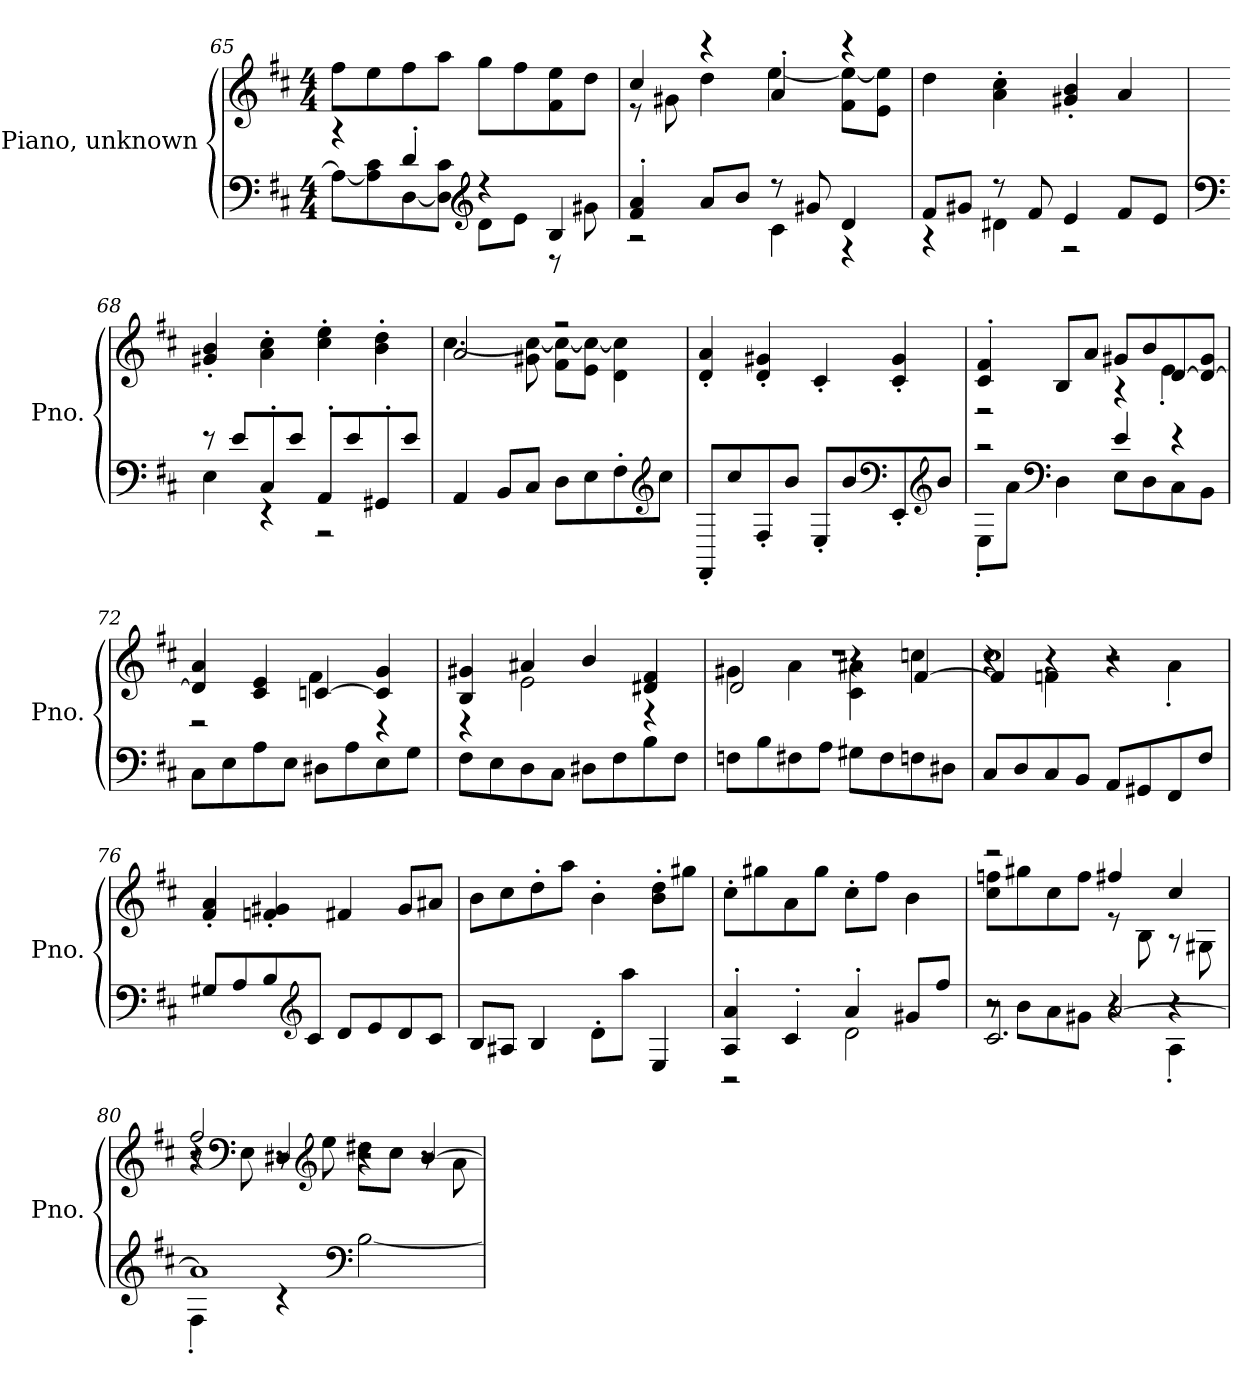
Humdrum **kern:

**kern	**kern
*part1	*part1
*staff2	*staff1
*I"Piano, unknown	*
*I'Pno.	*
!!LO:LB:g=z
*clefF4	*clefG2
*k[f#c#]	*k[f#c#]
*M4/4	*M4/4
=65	=65
*^	*
4r	8A\L_	8ff#\L
.	8A\] 8c#\	8ee\
4d'/	[8D\	8ff#\
.	8D\] 8c#\J	8aa\J
*clefG2	*	*
4r	8d\L	8gg\L
.	8e\J	8ff#\
4B/	8r	8f#\ 8ee\
.	8g#X\	8dd\J
=66	=66	=66
*	*	*^
4f#/' 4a/'	2r	4cc#/	8r
.	.	.	8g#X\
8a/L	.	4r	4dd\
8b/J	.	.	.
8r	4c#\	4a'/	[4ee\
8g#X/	.	.	.
4d/	4r	4r	8f#\ 8ee\_L
.	.	.	8e\ 8ee\]J
*	*	*v	*v
=67	=67	=67
8f#/L	4r	4dd\
8g#X/J	.	.
8r	4d#X\	4a\' 4cc#\'
8f#/	.	.
4e/	2r	4g#X/' 4b/'
8f#/L	.	4a/
8e/J	.	.
!!LO:LB:g=z
=68	=68	=68
*clefF4	*	*
8r	4E\	4g#X/' 4b/'
8e/L	.	.
8C#'/	4r	4a\' 4cc#\'
8e/J	.	.
8AA'/L	2r	4cc#\' 4ee\'
8e/	.	.
8GG#X'/	.	4b\' 4dd\'
8e/J	.	.
*v	*v	*
=69	=69
*	*^
4AA/	2a/	[4.cc#\
8BB/L	.	.
8C#/J	.	8g#X\ 8cc#\_
8D\L	2r	8f#\ 8cc#\_L
8E\	.	8e\ 8cc#\_J
8F#'\	.	4d\ 4cc#\]
*clefG2	*	*
8cc#\J	.	.
*	*v	*v
=70	=70
8FF#'/L	4d/' 4a/'
8cc#/	.
8F#'/	4d/' 4g#X/'
8b/J	.
8E'/L	4c#'/
8b/	.
*clefF4	*
8EE'/	4c#/' 4g#/'
*clefG2	*
8b/J	.
!!LO:LB:g=z
=71	=71
*^	*^
2r	8E'\L	4c#/' 4f#/'	2r
.	8a\J	.	.
*clefF4	*	*	*
.	4D\	8B/L	.
.	.	8a/J	.
4e/	8E\L	8g#X/L	4r
.	8D\	8b/	.
4r	8C#\	[8d/	4e'\
.	8BB\J	8d/_ 8g#/J	.
*v	*v	*	*
=72	=72	=72
8C#\L	4d/] 4a/	2r
8E\	.	.
8A\	4c#/ 4e/	.
8E\J	.	.
8D#X\L	[4cn/	4f#\
8A\	.	.
8E\	4c/] 4g/	4r
8G\J	.	.
=73	=73	=73
8F#\L	4B/ 4g#X/	4r
8E\	.	.
8D\	4a#X/	2e\
8C#\J	.	.
8D#X\L	4b/	.
8F#\	.	.
8B\	4d#X/ 4f#/	4r
8F#\J	.	.
=74	=74	=74
*	*	*^
8Fn\L	1r	4g#X\	2d/
8B\	.	.	.
8F#X\	.	4a\	.
8A\J	.	.	.
8G#X\L	.	4c#\ 4a#X\	4r
8F#\	.	.	.
8Fn\	.	4ccn\	[4f#/
8D#X\J	.	.	.
!!LO:LB:g=z	!!	!!
=75	=75	=75	=75
8C#/L	1cc#	4r	4f#/]
8D/	.	.	.
8C#/	.	4fn\	4r
8BB/J	.	.	.
8AA/L	.	4r	2r
8GG#X/	.	.	.
8FF#/	.	4a'\	.
8F#/J	.	.	.
*	*v	*v	*v
=76	=76
8G#X/L	4f#/' 4a/'
8A/	.
8B/	4fn/' 4g#X/'
*clefG2	*
8c#/J	.
8d/L	4f#X/
8e/	.
8d/	8g#/L
8c#/J	8a#X/J
=77	=77
8B/L	8b\L
8A#X/J	8cc#\
4B/	8dd'\
.	8aa\J
8d'\L	4b'\
8aa\J	.
4E/	8b\' 8dd\'L
.	8gg#X\J
=78	=78
*^	*
4A/' 4a/'	2r	8cc#'\L
.	.	8gg#X\
4c#'/	.	8a\
.	.	8gg#\J
4a'/	2d\	8cc#'\L
.	.	8ff#\J
8g#X/L	.	4b\
8ff#/J	.	.
!!LO:LB:g=z
=79	=79	=79
*	*^	*^
2r	8r	2.c#/	2r	8cc#\ 8ffn\L
.	8b\L	.	.	8gg#X\
.	8a\	.	.	8cc#\
.	8g#X\J	.	.	8ff\J
[2a/	4r	.	4ff#X/	8r
.	.	.	.	8B\
.	4A'\	4r	4cc#/	8r
.	.	.	.	8G#X\
*	*v	*v	*	*
=80	=80	=80	=80
*	*	*	*^
1a]	4F#'\	2ff#/	8r	4r
*	*	*clefF4	*	*
.	.	.	8E\	.
.	4r	.	8r	4D#X/
*	*	*clefG2	*	*
.	.	.	8ee\	.
*clefF4	*	*	*	*
.	[2B\	4r	8dd#X\L	2r
.	.	.	8cc#\J	.
.	.	[4b/	8r	.
.	.	.	8a\	.
*v	*v	*	*	*
*	*v	*v	*v
=	=
*-	*-
